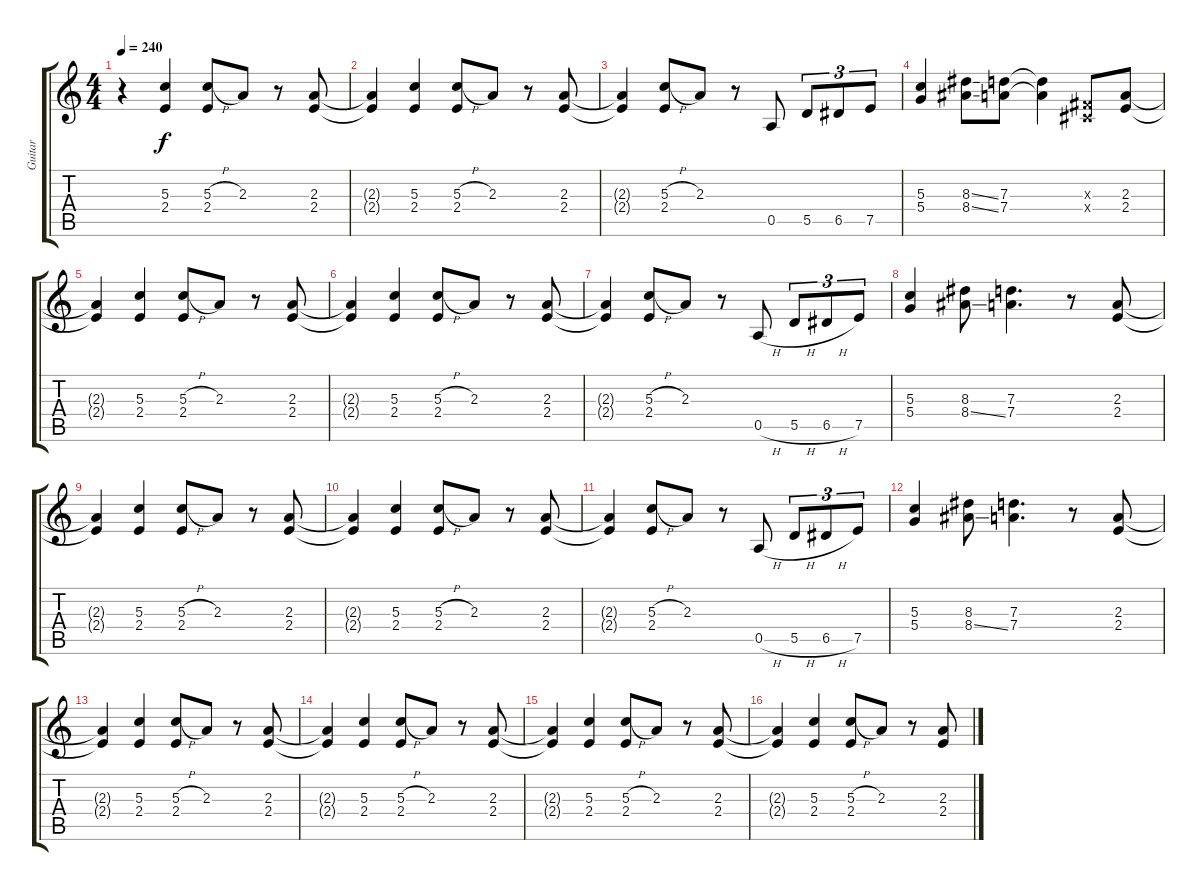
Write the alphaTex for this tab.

\track ("Guitar" "Guitar") {instrument distortionguitar}
\staff {score tabs}
\tuning (E4 B3 G3 D3 A2 E2) {hide}
\ts (4 4)
\tempo 240
\clef g2
\ks c
r.4{dy f} (5.3 2.4).4 (5.3{h} 2.4).8 2.3.8 r.8 (2.3 2.4).8 |
(2.3{t} 2.4{t}).4 (5.3 2.4).4 (5.3{h} 2.4).8 2.3.8 r.8 (2.3 2.4).8 |
(2.3{t} 2.4{t}).4 (5.3{h} 2.4).8 2.3.8 r.8 0.5.8 5.5.8{tu (3 2)} 6.5.8{tu (3 2)} 7.5.8{tu (3 2)} |
(5.3 5.4).4 (8.3{ss} 8.4{ss}).8 (7.3 7.4).8 (7.3{t} 7.4{t}).4 (-1.3{x} -1.4{x}).8 (2.3 2.4).8 |
(2.3{t} 2.4{t}).4 (5.3 2.4).4 (5.3{h} 2.4).8 2.3.8 r.8 (2.3 2.4).8 |
(2.3{t} 2.4{t}).4 (5.3 2.4).4 (5.3{h} 2.4).8 2.3.8 r.8 (2.3 2.4).8 |
(2.3{t} 2.4{t}).4 (5.3{h} 2.4).8 2.3.8 r.8 0.5{h}.8 5.5{h}.8{tu (3 2)} 6.5{h}.8{tu (3 2)} 7.5.8{tu (3 2)} |
(5.3 5.4).4 (8.3 8.4{ss}).8 (7.3 7.4).4{d} r.8 (2.3 2.4).8 |
(2.3{t} 2.4{t}).4 (5.3 2.4).4 (5.3{h} 2.4).8 2.3.8 r.8 (2.3 2.4).8 |
(2.3{t} 2.4{t}).4 (5.3 2.4).4 (5.3{h} 2.4).8 2.3.8 r.8 (2.3 2.4).8 |
(2.3{t} 2.4{t}).4 (5.3{h} 2.4).8 2.3.8 r.8 0.5{h}.8 5.5{h}.8{tu (3 2)} 6.5{h}.8{tu (3 2)} 7.5.8{tu (3 2)} |
(5.3 5.4).4 (8.3 8.4{ss}).8 (7.3 7.4).4{d} r.8 (2.3 2.4).8 |
(2.3{t} 2.4{t}).4 (5.3 2.4).4 (5.3{h} 2.4).8 2.3.8 r.8 (2.3 2.4).8 |
(2.3{t} 2.4{t}).4 (5.3 2.4).4 (5.3{h} 2.4).8 2.3.8 r.8 (2.3 2.4).8 |
(2.3{t} 2.4{t}).4 (5.3 2.4).4 (5.3{h} 2.4).8 2.3.8 r.8 (2.3 2.4).8 |
(2.3{t} 2.4{t}).4 (5.3 2.4).4 (5.3{h} 2.4).8 2.3.8 r.8 (2.3 2.4).8
